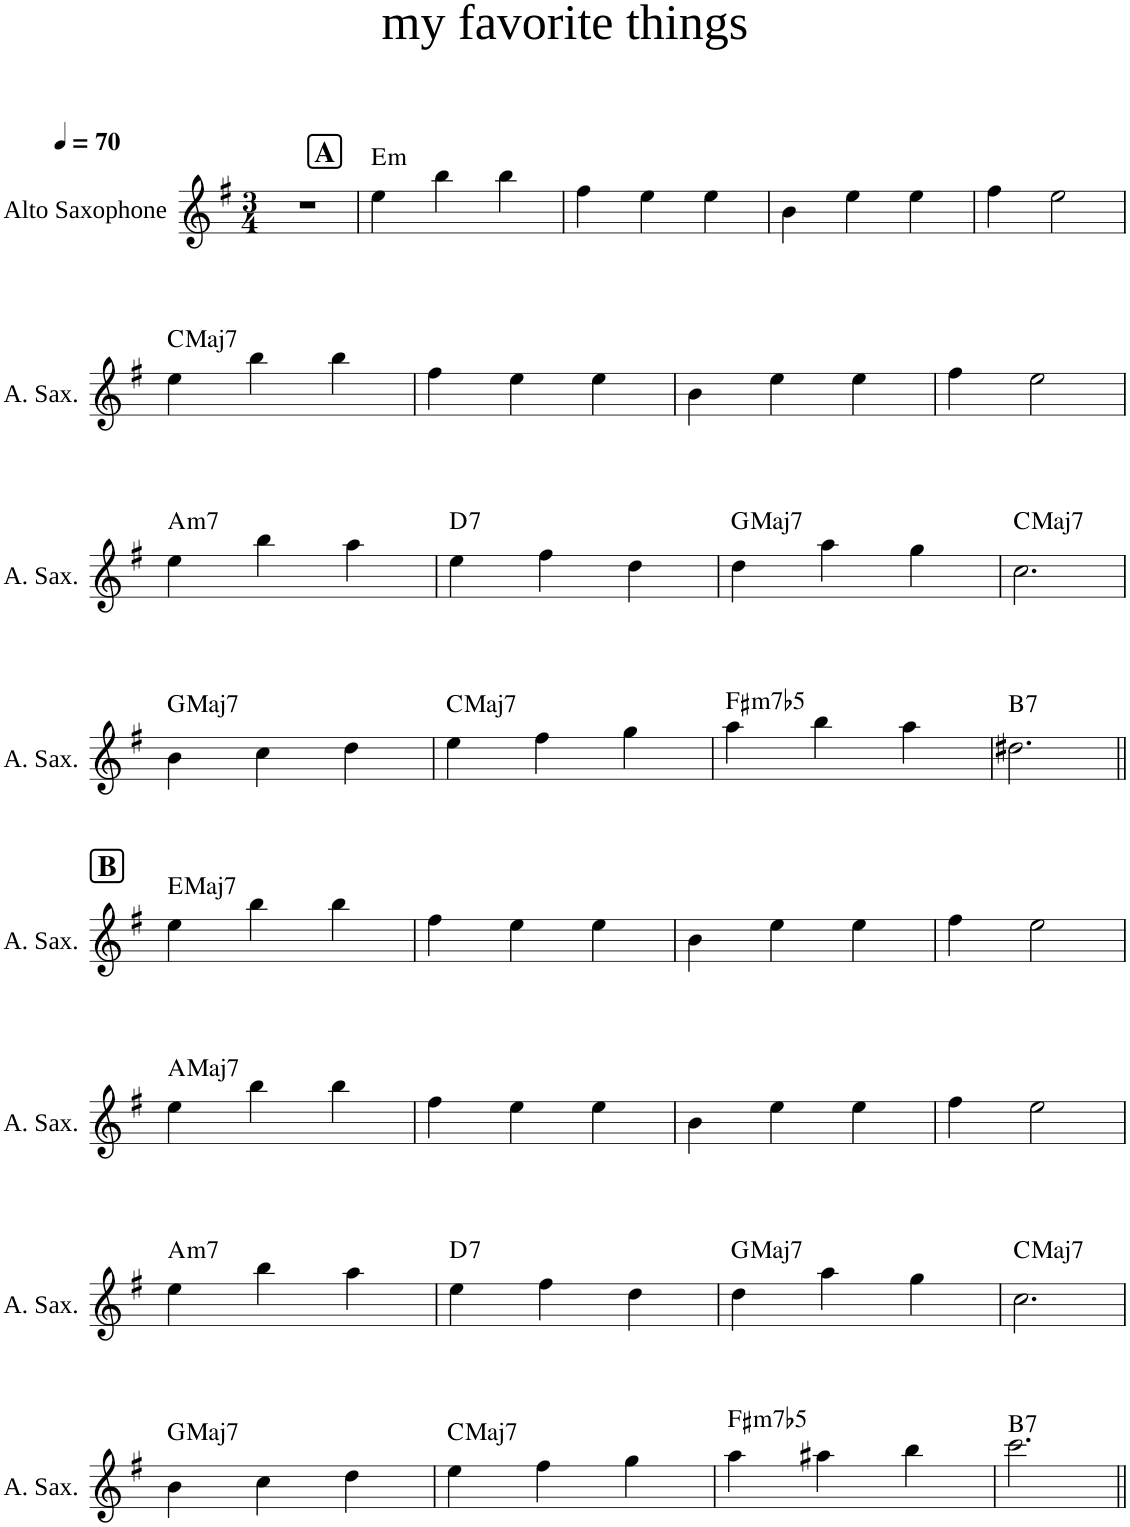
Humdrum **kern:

**kern	**harte
*part1	*part1
*staff1	*
*I"Alto Saxophone	*
*I'A. Sax.	*
*clefG2	*
*Trd5c9	*
*k[f#]	*
*M3/4	*
*MM70	*
=1	=1
2.r	.
!!LO:REH:place=s1:a:B:cj:fs=14:t=A
=2	=2
!	!LO:H:kt=m
4ee\	E:min
4bb\	.
4bb\	.
=3	=3
4ff#\	.
4ee\	.
4ee\	.
=4	=4
4b\	.
4ee\	.
4ee\	.
=5	=5
4ff#\	.
2ee\	.
!!LO:LB:g=z
=6	=6
!	!LO:H:kt=Maj7
4ee\	C:maj7
4bb\	.
4bb\	.
=7	=7
4ff#\	.
4ee\	.
4ee\	.
=8	=8
4b\	.
4ee\	.
4ee\	.
=9	=9
4ff#\	.
2ee\	.
!!LO:LB:g=z
=10	=10
!	!LO:H:kt=m7
4ee\	A:min7
4bb\	.
4aa\	.
=11	=11
!	!LO:H:kt=7
4ee\	D:7
4ff#\	.
4dd\	.
=12	=12
!	!LO:H:kt=Maj7
4dd\	G:maj7
4aa\	.
4gg\	.
=13	=13
!	!LO:H:kt=Maj7
2.cc\	C:maj7
!!LO:LB:g=z
=14	=14
!	!LO:H:kt=Maj7
4b\	G:maj7
4cc\	.
4dd\	.
=15	=15
!	!LO:H:kt=Maj7
4ee\	C:maj7
4ff#\	.
4gg\	.
=16	=16
!	!LO:H:kt=m7b5
4aa\	F#:hdim7
4bb\	.
4aa\	.
=17	=17
!	!LO:H:kt=7
2.dd#X\	B:7
!!LO:LB:g=z
!!LO:REH:place=s1:a:B:cj:fs=14:t=B
=18||	=18||
!	!LO:H:kt=Maj7
4ee\	E:maj7
4bb\	.
4bb\	.
=19	=19
4ff#\	.
4ee\	.
4ee\	.
=20	=20
4b\	.
4ee\	.
4ee\	.
=21	=21
4ff#\	.
2ee\	.
!!LO:LB:g=z
=22	=22
!	!LO:H:kt=Maj7
4ee\	A:maj7
4bb\	.
4bb\	.
=23	=23
4ff#\	.
4ee\	.
4ee\	.
=24	=24
4b\	.
4ee\	.
4ee\	.
=25	=25
4ff#\	.
2ee\	.
!!LO:LB:g=z
=26	=26
!	!LO:H:kt=m7
4ee\	A:min7
4bb\	.
4aa\	.
=27	=27
!	!LO:H:kt=7
4ee\	D:7
4ff#\	.
4dd\	.
=28	=28
!	!LO:H:kt=Maj7
4dd\	G:maj7
4aa\	.
4gg\	.
=29	=29
!	!LO:H:kt=Maj7
2.cc\	C:maj7
!!LO:LB:g=z
=30	=30
!	!LO:H:kt=Maj7
4b\	G:maj7
4cc\	.
4dd\	.
=31	=31
!	!LO:H:kt=Maj7
4ee\	C:maj7
4ff#\	.
4gg\	.
=32	=32
!	!LO:H:kt=m7b5
4aa\	F#:hdim7
4aa#X\	.
4bb\	.
=33	=33
!	!LO:H:kt=7
2.ccc\	B:7
=||	=||
*-	*-
